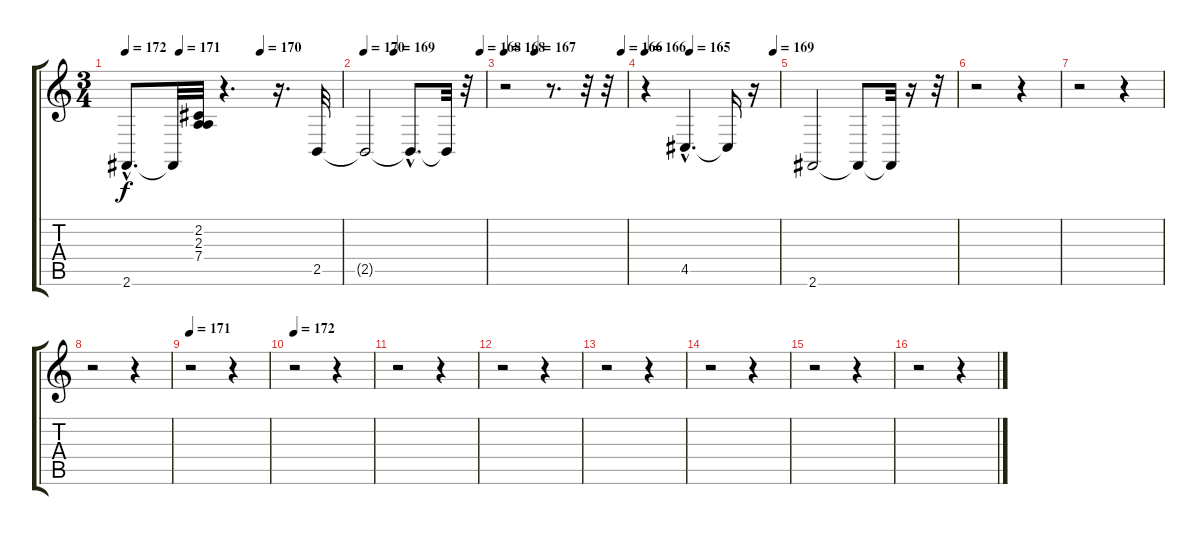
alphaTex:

\track "" {instrument stringensemble1}
\staff {score tabs}
\tuning (E4 B3 G3 D3 A2 E2) {hide}
\ts (3 4)
\tempo 172
\tempo (171 0.25)
\tempo (170 0.625)
\clef g2
\ks c
2.6{hac t}.8{d dy f} 2.6{t}.32 (2.2 2.3 7.4).32 r.4{d} r.16{d} 2.5.32 |
\tempo 170
\tempo (169 0.25)
\tempo (168 0.9583333333333334)
2.5{t}.2 2.5{hac t}.8{d} 2.5{t}.32 r.32 |
\tempo 168
\tempo (167 0.25)
\tempo (166 0.9583333333333334)
r.2 r.8{d} r.32 r.32 |
\tempo 166
\tempo (165 0.3333333333333333)
\tempo (169 0.9583333333333334)
r.4 4.5{hac}.4{d} 4.5{t}.16 r.16 |
2.6.2 2.6{t}.8 2.6{t}.32 r.16 r.32 |
r.2 r.4 |
r.2 r.4 |
r.2 r.4 |
\tempo 171
r.2 r.4 |
\tempo 172
r.2 r.4 |
r.2 r.4 |
r.2 r.4 |
r.2 r.4 |
r.2 r.4 |
r.2 r.4 |
r.2 r.4
